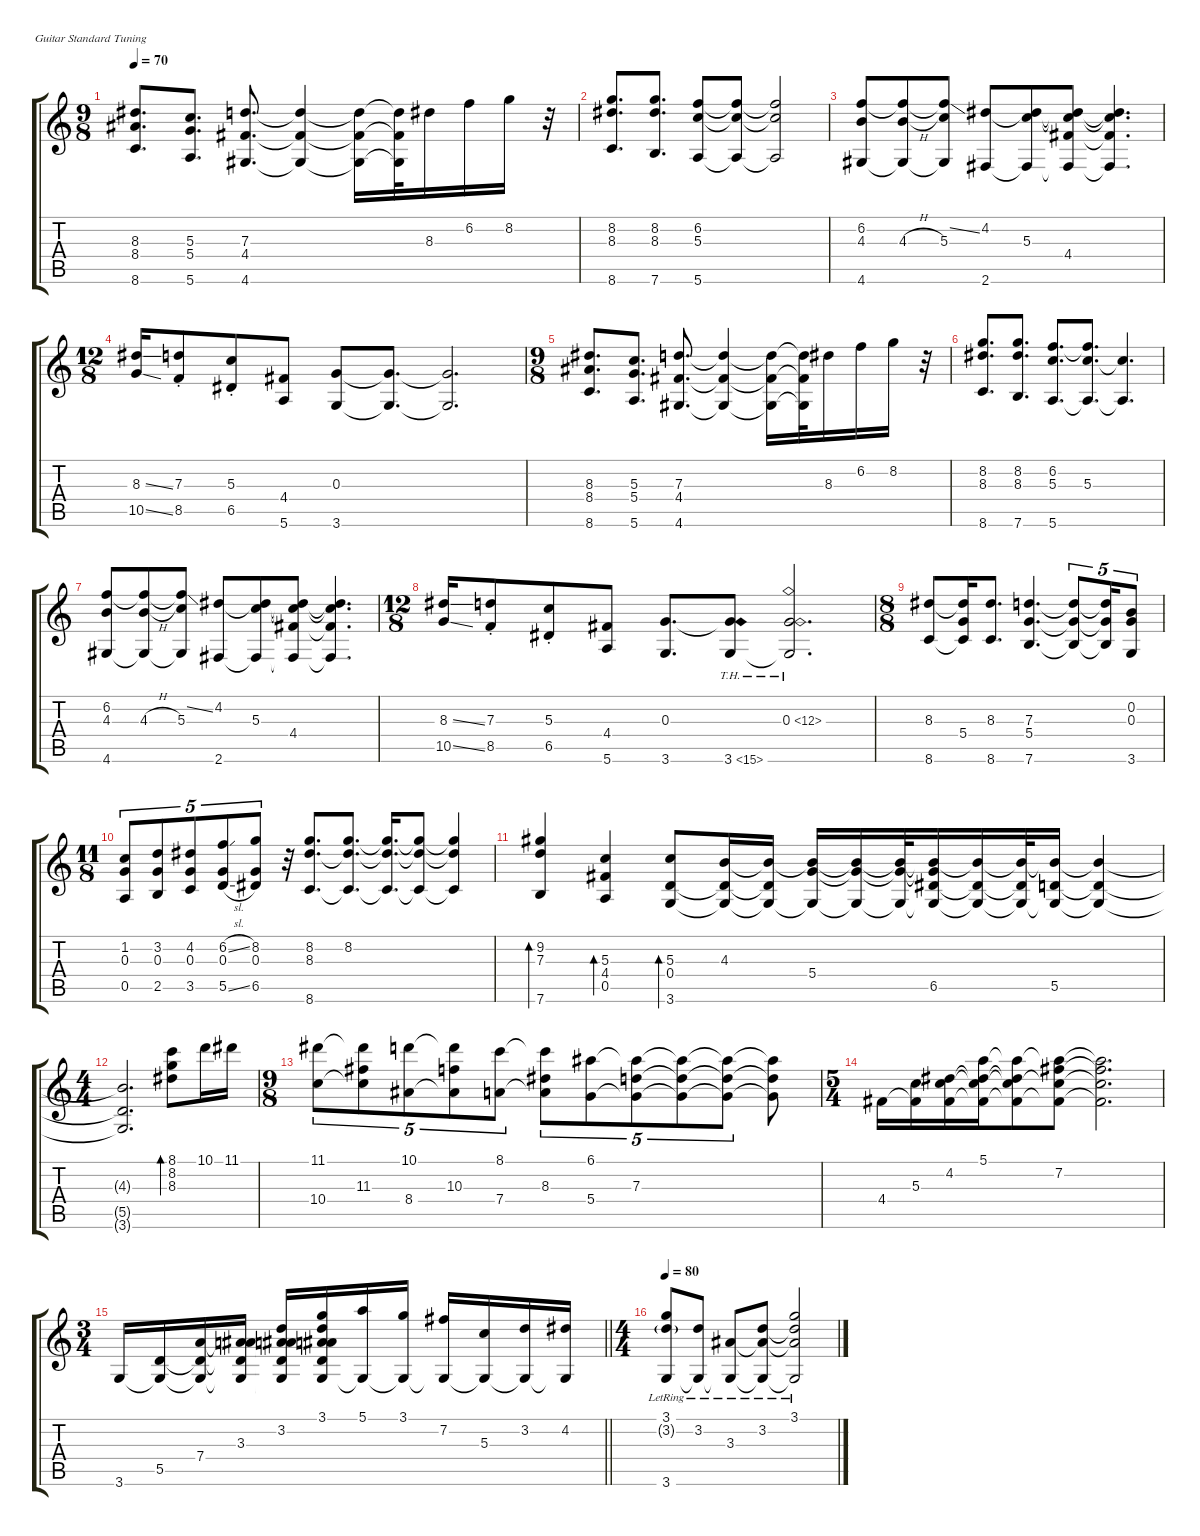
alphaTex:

\defaultSystemsLayout 8
\hideDynamics
\bracketExtendMode groupsimilarinstruments
\singleTrackTrackNamePolicy hidden
\multiTrackTrackNamePolicy hidden
\firstSystemTrackNameMode fullname
\firstSystemTrackNameOrientation horizontal
\otherSystemsTrackNameOrientation horizontal
\track ("Guitar  1" "jz.guit.") {defaultSystemsLayout 8 mute instrument electricguitarjazz}
\staff {score tabs}
\tuning (E4 B3 G3 D3 A2 E2)
\ts (9 8)
\beaming (8 3 3 3)
\tempo 70
\clef g2
\ks c
(8.3{acc #} 8.4{acc #} 8.6).8{d dy f instrument electricguitarjazz beam Up} (5.3 5.4 5.6).8{d beam Up} (7.3 4.4{acc #} 4.6{acc #}).8{d beam Up} (7.3{t} 4.4{t acc #} 4.6{t acc #}).4{beam Up} (7.3{t} 4.4{t acc #} 4.6{t acc #}).16{beam Down} (7.3{t} 4.4{t acc #} 4.6{t acc #}).32{beam Down} 8.3{acc #}.16{beam Down} 6.2.16{beam Down} 8.2.16{beam Down} r.32{beam Down} |
(8.2 8.3{acc #} 8.6).8{d beam Up} (8.2 8.3{acc #} 7.6).8{d beam Up} (6.2 5.3 5.6).8{beam Up} (6.2{t} 5.3{t} 5.6{t}).8{beam Up} (6.2{t} 5.3{t} 5.6{t}).2{beam Up} |
(6.2 4.3 4.6{acc #}).8{beam Up} (4.3{h} 6.2{t} 4.6{t acc #}).8{beam Up} (6.2{ss t} 5.3 4.6{t acc #}).8{beam Up} (4.2{acc #} 2.6{acc #}).8{beam Up} (5.3 4.2{t acc #} 2.6{t acc #}).8{beam Up} (4.4{acc #} 4.2{t acc #} 5.3{t} 2.6{t acc #}).8{beam Up} (4.2{t acc #} 5.3{t} 4.4{t acc #} 2.6{t acc #}).4{d beam Up} |
\ts (12 8)
\beaming (8 3 3 3 3)
(8.3{ss acc #} 10.5{ss}).16{beam Up} (7.3{st} 8.5{st}).8{beam Up} (5.3{st} 6.5{st acc #}).8{beam Up} (4.4{acc #} 5.6).8{beam Up} (0.3 3.6).8{beam Up} (0.3{t} 3.6{t}).8{d beam Up} (0.3{t} 3.6{t}).2{d beam Up} |
\ts (9 8)
\beaming (8 3 3 3)
(8.3{acc #} 8.4{acc #} 8.6).8{d beam Up} (5.3 5.4 5.6).8{d beam Up} (7.3 4.4{acc #} 4.6{acc #}).8{d beam Up} (7.3{t} 4.4{t acc #} 4.6{t acc #}).4{beam Up} (7.3{t} 4.4{t acc #} 4.6{t acc #}).16{beam Down} (7.3{t} 4.4{t acc #} 4.6{t acc #}).32{beam Down} 8.3{acc #}.16{beam Down} 6.2.16{beam Down} 8.2.16{beam Down} r.32{beam Down} |
(8.2 8.3{acc #} 8.6).8{d beam Up} (8.2 8.3{acc #} 7.6).8{d beam Up} (6.2 5.3 5.6).8{d beam Up} (6.2{t} 5.3 5.6{t}).8{d beam Up} (5.3{t} 5.6{t}).4{d beam Up} |
(6.2 4.3 4.6{acc #}).8{beam Up} (4.3{h} 6.2{t} 4.6{t acc #}).8{beam Up} (6.2{ss t} 5.3 4.6{t acc #}).8{beam Up} (4.2{acc #} 2.6{acc #}).8{beam Up} (5.3 4.2{t acc #} 2.6{t acc #}).8{beam Up} (4.4{acc #} 4.2{t acc #} 5.3{t} 2.6{t acc #}).8{beam Up} (4.2{t acc #} 5.3{t} 4.4{t acc #} 2.6{t acc #}).4{d beam Up} |
\ts (12 8)
\beaming (8 3 3 3 3)
(8.3{ss acc #} 10.5{ss}).16{beam Up} (7.3{st} 8.5{st}).8{beam Up} (5.3{st} 6.5{st acc #}).8{beam Up} (4.4{acc #} 5.6).8{beam Up} (0.3 3.6).8{d beam Up} (0.3{t} 3.6{th 12}).8{beam Up} (0.3{th 12} 3.6{th 12 t}).2{d beam Up} |
\ts (8 8)
\beaming (8 2 2 2 2)
(8.3{acc #} 8.6).8{beam Up} (8.3{t acc #} 5.4 8.6{t}).16{beam Up} (8.3{acc #} 8.6).8{d beam Up} (7.3 5.4 7.6).4{d beam Up} (7.3{t} 5.4{t} 7.6{t}).8{tu (5 4) beam Up} (7.3{t} 5.4{t} 7.6{t}).16{tu (5 4) beam Up} (0.2 0.3 3.6).8{tu (5 4) beam Up} |
\ts (11 8)
\beaming (8 3 3 3 2)
(1.2 0.3 0.5).8{tu (5 4) beam Up} (3.2 0.3 2.5).8{tu (5 4) beam Up} (4.2{acc #} 0.3 3.5).8{tu (5 4) beam Up} (6.2{sl} 0.3 5.5{sl}).8{tu (5 4) beam Up} (8.2 0.3 6.5{acc #}).8{tu (5 4) beam Up} r.32{beam Up} (8.2 8.3{acc #} 8.6).8{d beam Up} (8.2 8.3{t acc #} 8.6{t}).8{d beam Up} (8.2{t} 8.3{t acc #} 8.6{t}).16{d beam Up} (8.2{t} 8.3{t acc #} 8.6{t}).8{beam Up} (8.2{t} 8.3{t acc #} 8.6{t}).4{beam Up} |
(9.2{acc #} 7.3 7.6).4{bd 240 beam Up} (5.3 4.4{acc #} 0.5).4{bd 240 beam Up} (5.3 0.4 3.6).8{bd 240 beam Up} (4.3 0.4{t} 3.6{t}).16{beam Up} (4.3{t} 0.4{t} 3.6{t}).16{beam Up} (5.4 3.6{t} 4.3{t}).16{beam Up} (3.6{t} 4.3{t} 5.4{t}).16{beam Up} (3.6{t} 4.3{t} 5.4{t}).32{beam Up} (4.3{t} 5.4{t} 6.5{acc #} 3.6{t}).16{beam Up} (6.5{t acc #} 3.6{t} 4.3{t}).16{beam Up} (6.5{t acc #} 3.6{t} 4.3{t}).32{beam Up} (5.5 3.6{t} 4.3{t}).16{beam Up} (5.5{t} 3.6{t} 4.3{t}).4{beam Up} |
\ts (4 4)
\beaming (8 2 2 2 2)
(4.3{t} 5.5{t} 3.6{t}).2{d beam Up} (8.1 8.2 8.3{acc #}).8{bd 480 beam Down} 10.1.16{beam Down} 11.1{acc #}.16{beam Down} |
\ts (9 8)
\beaming (8 3 3 3)
(11.1{acc #} 10.4).8{tu (5 4) beam Down} (11.1{t acc #} 11.3{acc #} 10.4{t}).8{tu (5 4) beam Down} (10.1 8.4{acc #}).8{tu (5 4) beam Down} (10.1{t} 10.3 8.4{t acc #}).8{tu (5 4) beam Down} (8.1 7.4).8{tu (5 4) beam Down} (8.1{t} 8.3{acc #} 7.4{t}).8{tu (5 4) beam Down} (6.1{acc #} 5.4).8{tu (5 4) beam Down} (7.3 5.4{t} 6.1{t acc #}).8{tu (5 4) beam Down} (7.3{t} 6.1{t acc #} 5.4{t}).8{tu (5 4) beam Down} (7.3{t} 6.1{t acc #} 5.4{t}).8{tu (5 4) beam Down} (6.1{t acc #} 7.3{t} 5.4{t}).8{beam Down} |
\ts (5 4)
\beaming (8 6 4)
\tempo (70 0.8 hide)
4.4{acc #}.16{beam Down} (5.3 4.4{t acc #}).16{beam Down} (4.2{acc #} 4.4{t acc #} 5.3{t}).16{beam Down} (5.1 4.4{t acc #} 4.2{t acc #} 5.3{t}).16{beam Down} (5.1{t} 4.2{t acc #} 5.3{t} 4.4{t acc #}).8{beam Down} (5.1{t} 7.2{acc #} 5.3{t} 4.4{t acc #}).8{beam Down} (5.1{t} 4.4{t acc #} 5.3{t} 7.2{t acc #}).2{d beam Down} |
\ts (3 4)
\beaming (8 2 2 2)
\tempo (70 hide)
\tempo (30 0.25 hide)
\tempo (50 0.333333 hide)
\tempo (40 0.5 hide)
\tempo (70 0.583333 hide)
\tempo (10 0.916667 hide)
\barLineRight lightlight
3.6.16{beam Up} (5.5 3.6{t}).16{beam Up} (7.4 3.6{t} 5.5{t}).16{beam Up} (3.3{acc #} 3.6{t} 7.4{t} 5.5{t}).16{beam Up} (3.2 3.6{t} 3.3{t acc #} 7.4{t} 5.5{t}).16{beam Up} (3.1 3.2{t} 3.3{t acc #} 7.4{t} 5.5{t} 3.6{t}).16{beam Up} (5.1 3.6{t}).16{beam Up} (3.1 3.6{t}).16{beam Up} (7.2{acc #} 3.6{t}).16{beam Up} (5.3 3.6{t}).16{beam Up} (3.2 3.6{t}).16{beam Up} (4.2{acc #} 3.6{t}).16{beam Up} |
\ts (4 4)
\beaming (8 2 2 2 2)
\tempo 80
(3.1{lr} 3.6{lr} 3.2{g}).8{instrument acousticguitarnylon beam Up} (3.2{lr} 3.6{lr t}).8{beam Up} (3.3{lr acc #} 3.6{t}).8{beam Up} (3.2{lr} 3.3{lr t acc #} 3.6{t}).8{beam Up} (3.1{lr} 3.2{lr t} 3.3{t acc #} 3.6{t}).2{beam Up}
